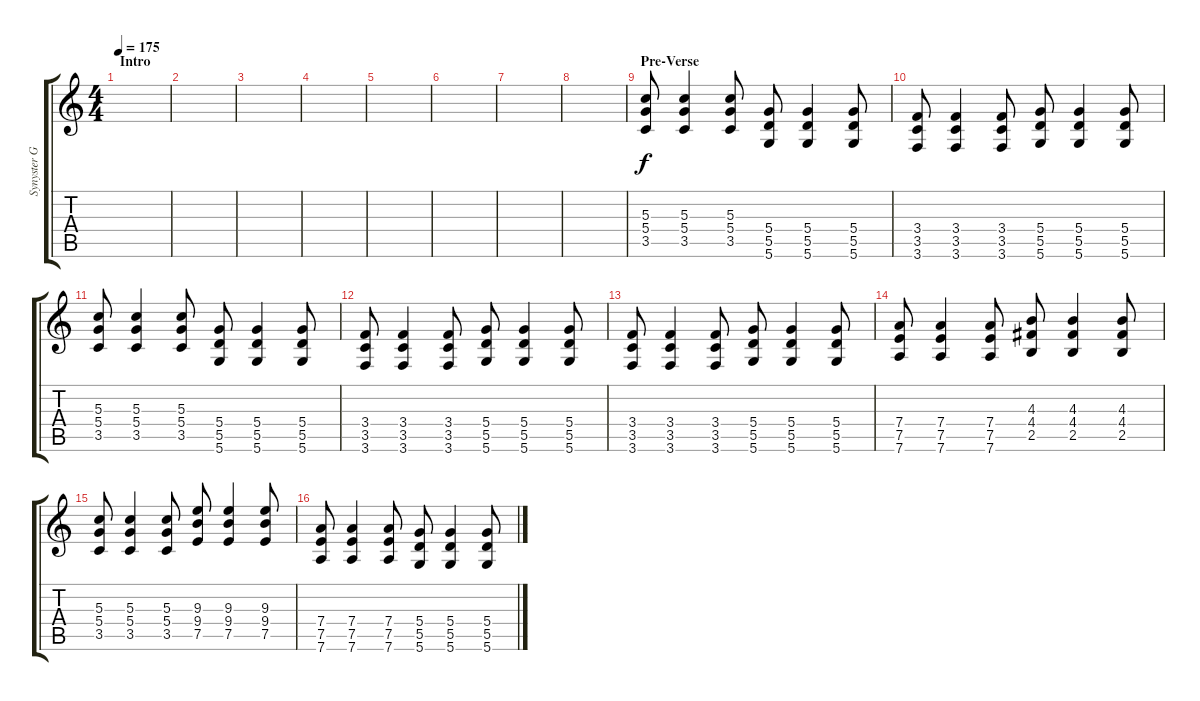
\track ("Synyster Gates II" "Synyster G") {instrument distortionguitar}
\staff {score tabs}
\tuning (E4 B3 G3 D3 A2 D2) {hide}
\ts (4 4)
\section ("" "Intro")
\tempo 175
\clef g2
\ks c
|
|
|
|
|
|
|
|
\section ("" "Pre-Verse")
(5.3 5.4 3.5).8 (5.3 5.4 3.5).4 (5.3 5.4 3.5).8 (5.4 5.5 5.6).8 (5.4 5.5 5.6).4 (5.4 5.5 5.6).8 |
(3.4 3.5 3.6).8 (3.4 3.5 3.6).4 (3.4 3.5 3.6).8 (5.4 5.5 5.6).8 (5.4 5.5 5.6).4 (5.4 5.5 5.6).8 |
(5.3 5.4 3.5).8 (5.3 5.4 3.5).4 (5.3 5.4 3.5).8 (5.4 5.5 5.6).8 (5.4 5.5 5.6).4 (5.4 5.5 5.6).8 |
(3.4 3.5 3.6).8 (3.4 3.5 3.6).4 (3.4 3.5 3.6).8 (5.4 5.5 5.6).8 (5.4 5.5 5.6).4 (5.4 5.5 5.6).8 |
(3.4 3.5 3.6).8 (3.4 3.5 3.6).4 (3.4 3.5 3.6).8 (5.4 5.5 5.6).8 (5.4 5.5 5.6).4 (5.4 5.5 5.6).8 |
(7.4 7.5 7.6).8 (7.4 7.5 7.6).4 (7.4 7.5 7.6).8 (4.3 4.4 2.5).8 (4.3 4.4 2.5).4 (4.3 4.4 2.5).8 |
(5.3 5.4 3.5).8 (5.3 5.4 3.5).4 (5.3 5.4 3.5).8 (9.3 9.4 7.5).8 (9.3 9.4 7.5).4 (9.3 9.4 7.5).8 |
(7.4 7.5 7.6).8 (7.4 7.5 7.6).4 (7.4 7.5 7.6).8 (5.4 5.5 5.6).8 (5.4 5.5 5.6).4 (5.4 5.5 5.6).8
